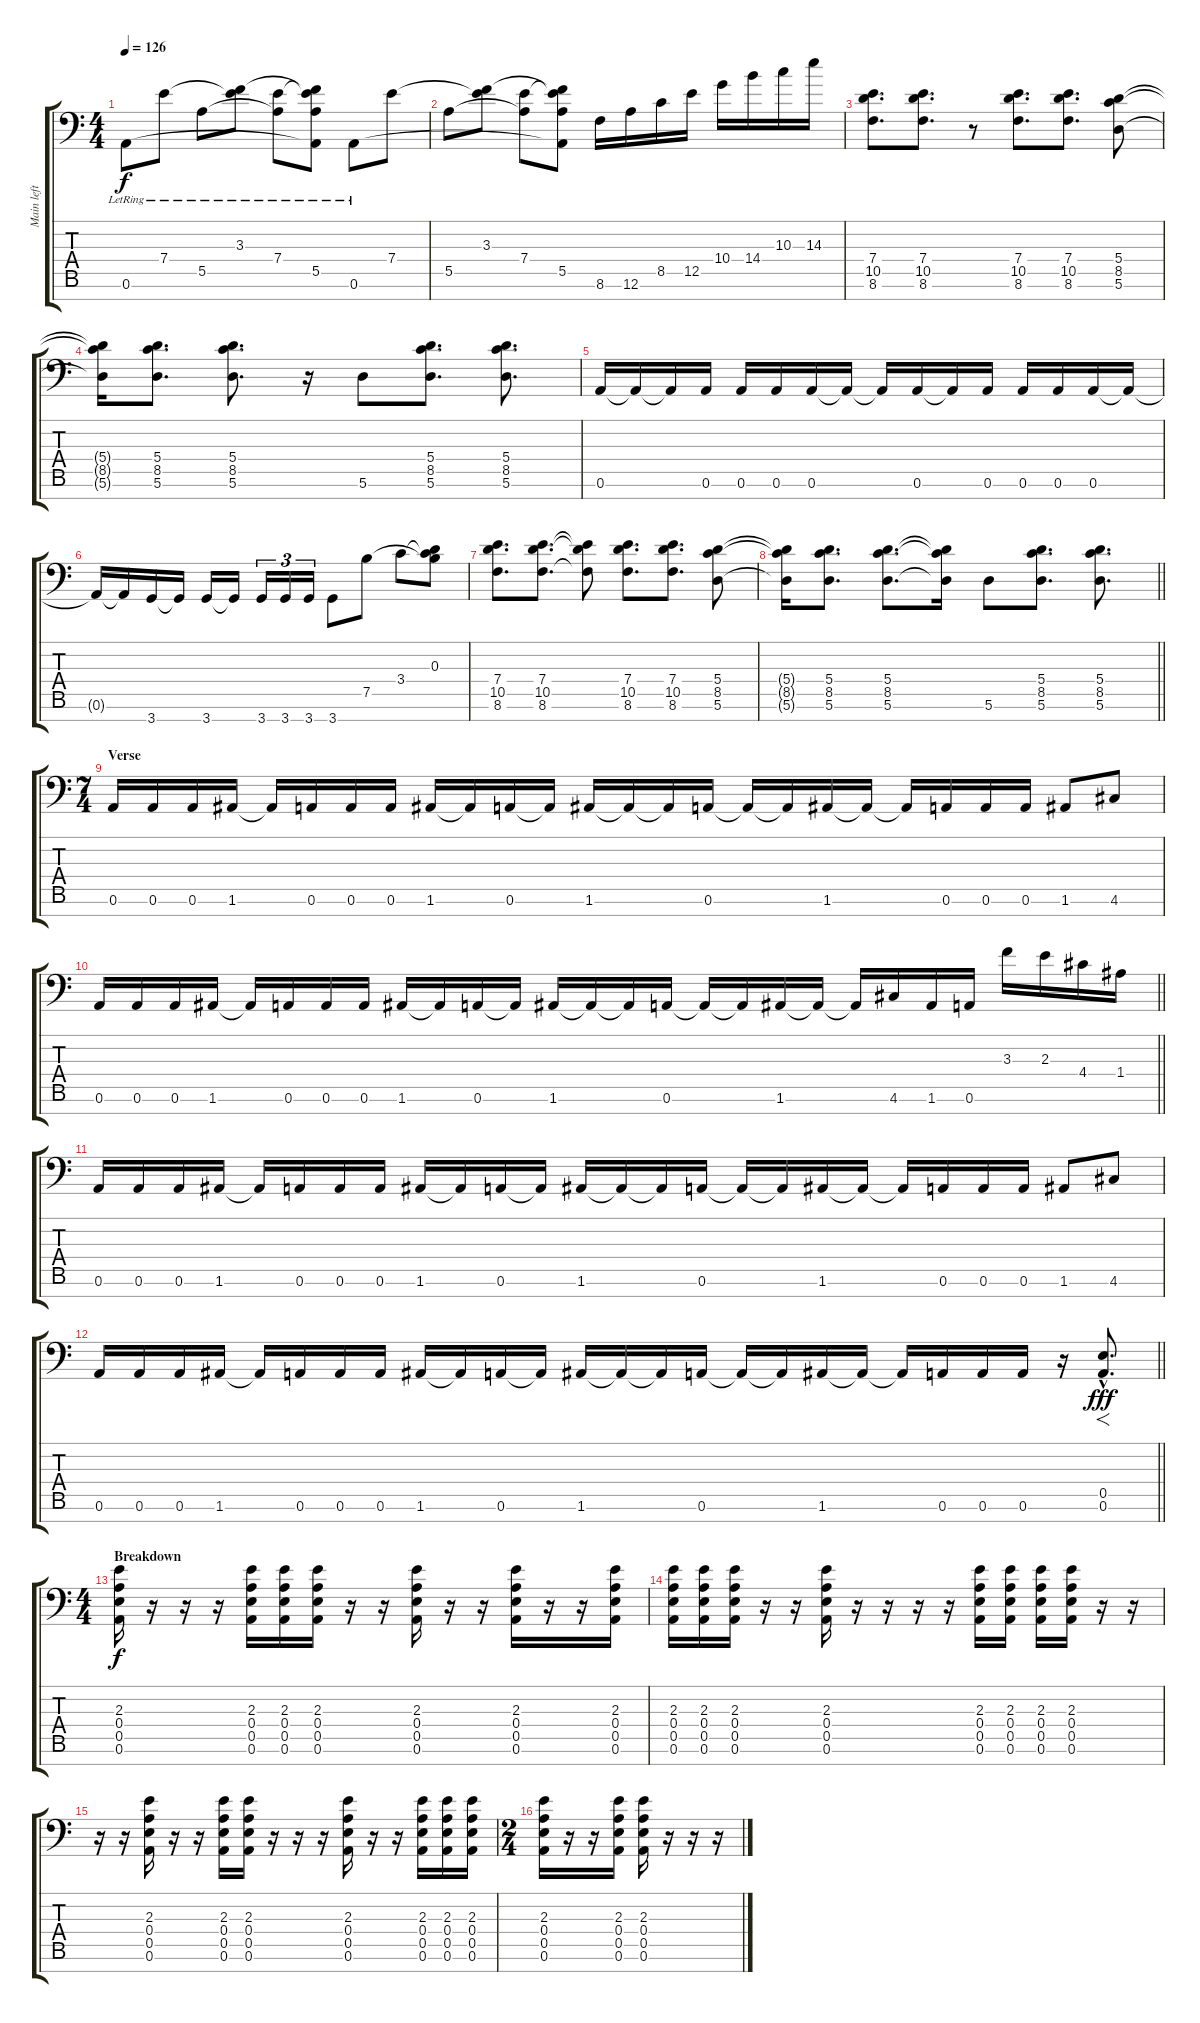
\track ("Main left" "Main left") {instrument distortionguitar}
\staff {score tabs}
\tuning (B3 Gb3 D3 A2 E2 A1 E1) {hide}
\ts (4 4)
\tempo 126
\clef f4
\ks aminor
0.6{lr}.8{dy f} 7.4{lr}.8 5.5{lr}.8 (3.3{lr} 7.4{t}).8 (7.4{lr} 5.5{t}).8 (3.3{t} 7.4{t} 5.5{lr} 0.6{t}).8 0.6{lr}.8 7.4.8 |
5.5.8 (3.3 7.4{t}).8 (7.4 5.5{t}).8 (3.3{t} 7.4{t} 5.5 0.6{t}).8 8.6.16 12.6.16 8.5.16 12.5.16 10.4.16 14.4.16 10.3.16 14.3.16 |
(7.4 10.5 8.6).8{d} (7.4 10.5 8.6).8{d} r.8 (7.4 10.5 8.6).8{d} (7.4 10.5 8.6).8{d} (5.4 8.5 5.6).8 |
(5.4{t} 8.5{t} 5.6{t}).16 (5.4 8.5 5.6).8{d} (5.4 8.5 5.6).8{d} r.16 5.6.8 (5.4 8.5 5.6).8{d} (5.4 8.5 5.6).8{d} |
0.6.16 0.6{t}.16 0.6{t}.16 0.6.16 0.6.16 0.6.16 0.6.16 0.6{t}.16 0.6{t}.16 0.6.16 0.6{t}.16 0.6.16 0.6.16 0.6.16 0.6.16 0.6{t}.16 |
0.6{t}.16 0.6{t}.16 3.7.16 3.7{t}.16 3.7.16 3.7{t}.16{beam splitsecondary} 3.7.16{tu (3 2)} 3.7.16{tu (3 2)} 3.7.16{tu (3 2)} 3.7.8 7.5.8 3.4.8 (0.3 3.4{t} 7.5{t}).8 |
(7.4 10.5 8.6).8{d} (7.4 10.5 8.6).8{d} (7.4{t} 10.5{t} 8.6{t}).8 (7.4 10.5 8.6).8{d} (7.4 10.5 8.6).8{d} (5.4 8.5 5.6).8 |
\barLineRight lightlight
(5.4{t} 8.5{t} 5.6{t}).16 (5.4 8.5 5.6).8{d} (5.4 8.5 5.6).8{d} (5.4{t} 8.5{t} 5.6{t}).16 5.6.8 (5.4 8.5 5.6).8{d} (5.4 8.5 5.6).8{d} |
\ts (7 4)
\section ("" "Verse")
0.6.16 0.6.16 0.6.16 1.6.16 1.6{t}.16 0.6.16 0.6.16 0.6.16 1.6.16 1.6{t}.16 0.6.16 0.6{t}.16 1.6.16 1.6{t}.16 1.6{t}.16 0.6.16 0.6{t}.16 0.6{t}.16 1.6.16 1.6{t}.16 1.6{t}.16 0.6.16 0.6.16 0.6.16 1.6.8 4.6.8 |
\barLineRight lightlight
0.6.16 0.6.16 0.6.16 1.6.16 1.6{t}.16 0.6.16 0.6.16 0.6.16 1.6.16 1.6{t}.16 0.6.16 0.6{t}.16 1.6.16 1.6{t}.16 1.6{t}.16 0.6.16 0.6{t}.16 0.6{t}.16 1.6.16 1.6{t}.16 1.6{t}.16 4.6.16 1.6.16 0.6.16 3.3.16 2.3.16 4.4.16 1.4.16 |
0.6.16 0.6.16 0.6.16 1.6.16 1.6{t}.16 0.6.16 0.6.16 0.6.16 1.6.16 1.6{t}.16 0.6.16 0.6{t}.16 1.6.16 1.6{t}.16 1.6{t}.16 0.6.16 0.6{t}.16 0.6{t}.16 1.6.16 1.6{t}.16 1.6{t}.16 0.6.16 0.6.16 0.6.16 1.6.8 4.6.8 |
\barLineRight lightlight
0.6.16 0.6.16 0.6.16 1.6.16 1.6{t}.16 0.6.16 0.6.16 0.6.16 1.6.16 1.6{t}.16 0.6.16 0.6{t}.16 1.6.16 1.6{t}.16 1.6{t}.16 0.6.16 0.6{t}.16 0.6{t}.16 1.6.16 1.6{t}.16 1.6{t}.16 0.6.16 0.6.16 0.6.16 r.16 (0.5{hac} 0.6{hac}).8{f d dy fff} |
\ts (4 4)
\section ("" "Breakdown")
(2.3 0.4 0.5 0.6).16{dy f} r.16 r.16 r.16 (2.3 0.4 0.5 0.6).16 (2.3 0.4 0.5 0.6).16 (2.3 0.4 0.5 0.6).16 r.16 r.16 (2.3 0.4 0.5 0.6).16 r.16 r.16 (2.3 0.4 0.5 0.6).16 r.16 r.16 (2.3 0.4 0.5 0.6).16 |
(2.3 0.4 0.5 0.6).16 (2.3 0.4 0.5 0.6).16 (2.3 0.4 0.5 0.6).16 r.16 r.16 (2.3 0.4 0.5 0.6).16 r.16 r.16 r.16 r.16 (2.3 0.4 0.5 0.6).16 (2.3 0.4 0.5 0.6).16 (2.3 0.4 0.5 0.6).16 (2.3 0.4 0.5 0.6).16 r.16 r.16 |
r.16 r.16 (2.3 0.4 0.5 0.6).16 r.16 r.16 (2.3 0.4 0.5 0.6).16 (2.3 0.4 0.5 0.6).16 r.16 r.16 r.16 (2.3 0.4 0.5 0.6).16 r.16 r.16 (2.3 0.4 0.5 0.6).16 (2.3 0.4 0.5 0.6).16 (2.3 0.4 0.5 0.6).16 |
\ts (2 4)
(2.3 0.4 0.5 0.6).16 r.16 r.16 (2.3 0.4 0.5 0.6).16 (2.3 0.4 0.5 0.6).16 r.16 r.16 r.16
